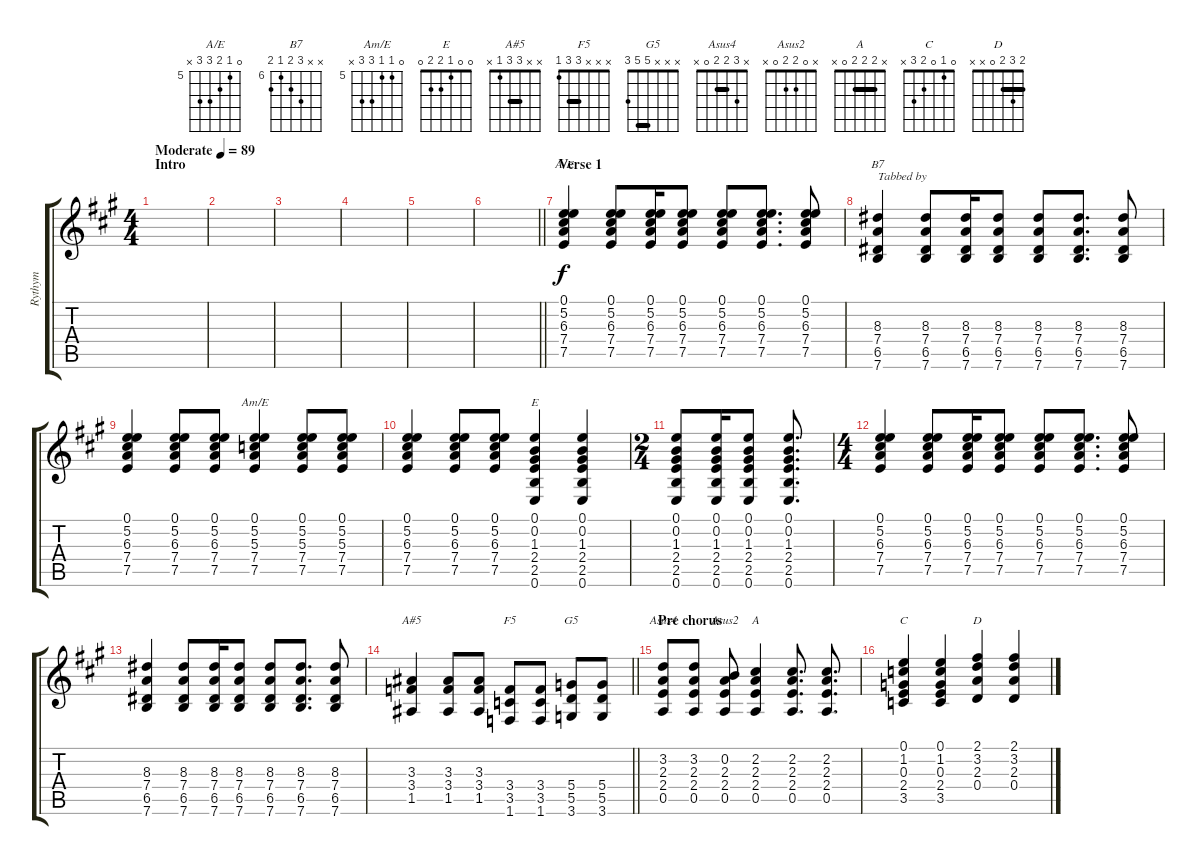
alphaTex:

\track ("Rythym" "Rythym") {instrument overdrivenguitar}
\staff {score tabs}
\tuning (E4 B3 G3 D3 A2 E2) {hide}
\chord ("A/E" 0 5 6 7 7 x) {firstfret 5}
\chord ("B7" x x 8 7 6 7) {firstfret 6}
\chord ("Am/E" 0 5 5 7 7 x) {firstfret 5}
\chord ("E" 0 0 1 2 2 0)
\chord ("A#5" x x 3 3 1 x) {barre 3}
\chord ("F5" x x x 3 3 1) {barre 3}
\chord ("G5" x x x 5 5 3) {barre 5}
\chord ("Asus4" x 3 2 2 0 x) {barre 2}
\chord ("Asus2" x 0 2 2 0 x)
\chord ("A" x 2 2 2 0 x) {barre 2}
\chord ("C" 0 1 0 2 3 x)
\chord ("D" 2 3 2 0 x x) {barre 2}
\ts (4 4)
\section ("" "Intro")
\tempo (89 "Moderate")
\clef g2
\ks a
|
|
|
|
|
\barLineRight lightlight
|
\section ("" "Verse 1")
(0.1 5.2 6.3 7.4 7.5).4{ch "A/E"} (0.1 5.2 6.3 7.4 7.5).8 (0.1 5.2 6.3 7.4 7.5).16 (0.1 5.2 6.3 7.4 7.5).8 (0.1 5.2 6.3 7.4 7.5).8 (0.1 5.2 6.3 7.4 7.5).8{d} (0.1 5.2 6.3 7.4 7.5).8 |
(8.3 7.4 6.5 7.6).4{ch "B7" txt "Tabbed by"} (8.3 7.4 6.5 7.6).8 (8.3 7.4 6.5 7.6).16 (8.3 7.4 6.5 7.6).8 (8.3 7.4 6.5 7.6).8 (8.3 7.4 6.5 7.6).8{d} (8.3 7.4 6.5 7.6).8 |
(0.1 5.2 6.3 7.4 7.5).4 (0.1 5.2 6.3 7.4 7.5).8 (0.1 5.2 6.3 7.4 7.5).8 (0.1 5.2 5.3 7.4 7.5).4{ch "Am/E"} (0.1 5.2 5.3 7.4 7.5).8 (0.1 5.2 5.3 7.4 7.5).8 |
(0.1 5.2 6.3 7.4 7.5).4 (0.1 5.2 6.3 7.4 7.5).8 (0.1 5.2 6.3 7.4 7.5).8 (0.1 0.2 1.3 2.4 2.5 0.6).4{ch "E"} (0.1 0.2 1.3 2.4 2.5 0.6).4 |
\ts (2 4)
(0.1 0.2 1.3 2.4 2.5 0.6).8 (0.1 0.2 1.3 2.4 2.5 0.6).16 (0.1 0.2 1.3 2.4 2.5 0.6).8 (0.1 0.2 1.3 2.4 2.5 0.6).8{d} |
\ts (4 4)
(0.1 5.2 6.3 7.4 7.5).4 (0.1 5.2 6.3 7.4 7.5).8 (0.1 5.2 6.3 7.4 7.5).16 (0.1 5.2 6.3 7.4 7.5).8 (0.1 5.2 6.3 7.4 7.5).8 (0.1 5.2 6.3 7.4 7.5).8{d} (0.1 5.2 6.3 7.4 7.5).8 |
(8.3 7.4 6.5 7.6).4 (8.3 7.4 6.5 7.6).8 (8.3 7.4 6.5 7.6).16 (8.3 7.4 6.5 7.6).8 (8.3 7.4 6.5 7.6).8 (8.3 7.4 6.5 7.6).8{d} (8.3 7.4 6.5 7.6).8 |
\barLineRight lightlight
(3.3 3.4 1.5).4{ch "A#5"} (3.3 3.4 1.5).8 (3.3 3.4 1.5).8 (3.4 3.5 1.6).8{ch "F5"} (3.4 3.5 1.6).8 (5.4 5.5 3.6).8{ch "G5"} (5.4 5.5 3.6).8 |
\section ("" "Pre chorus")
(3.2 2.3 2.4 0.5).8{ch "Asus4"} (3.2 2.3 2.4 0.5).8 (0.2 2.3 2.4 0.5).8{ch "Asus2"} (2.2 2.3 2.4 0.5).4{ch "A"} (2.2 2.3 2.4 0.5).8{d} (2.2 2.3 2.4 0.5).8{d} |
(0.1 1.2 0.3 2.4 3.5).4{ch "C"} (0.1 1.2 0.3 2.4 3.5).4 (2.1 3.2 2.3 0.4).4{ch "D"} (2.1 3.2 2.3 0.4).4
